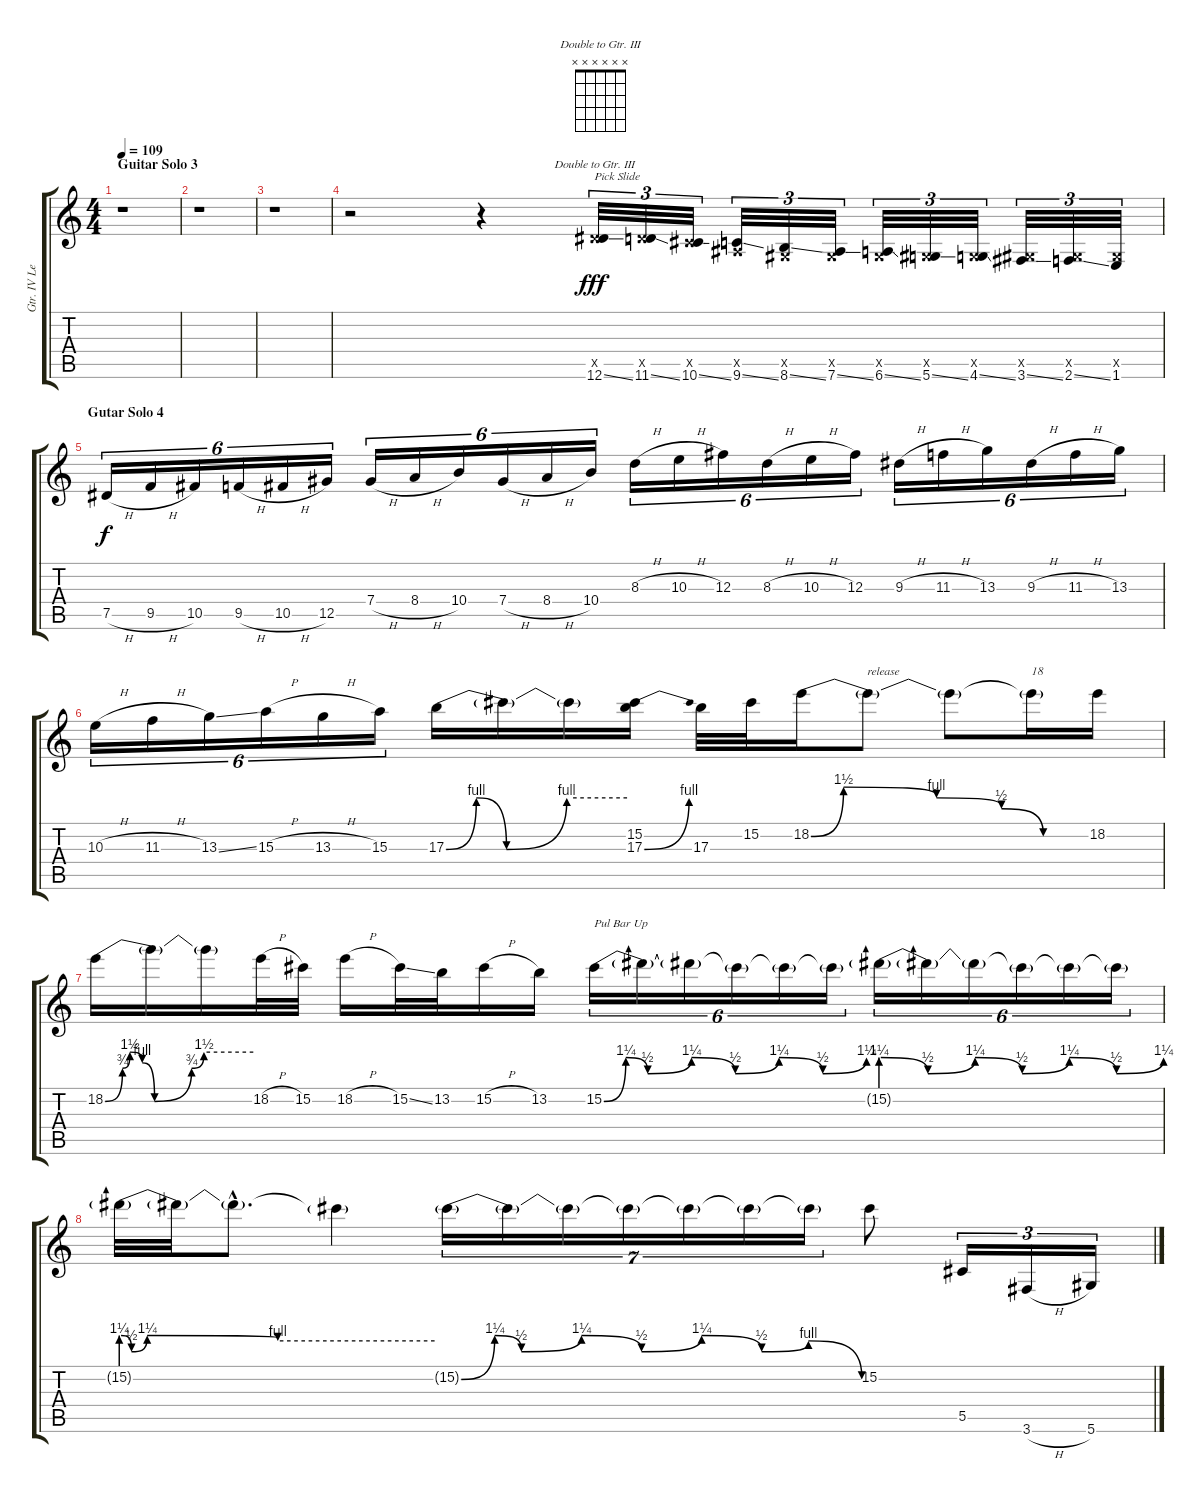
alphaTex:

\track ("Gtr. IV Lead" "Gtr. IV Le") {instrument overdrivenguitar}
\staff {score tabs}
\tuning (Eb4 Bb3 Gb3 Db3 Ab2 Eb2) {hide}
\chord ("Double to Gtr. III" x x x x x x) {firstfret 0}
\ts (4 4)
\section ("" "Guitar Solo 3")
\tempo 109
\clef g2
\ks c
r.1{dy pp} |
r.1 |
r.1 |
r.2 r.4 (7.5{x} 12.6{ss}).32{tu (3 2) ch "Double to Gtr. III" txt "Pick Slide" dy fff instrument guitarfretnoise} (6.5{x} 11.6{ss}).32{tu (3 2)} (4.5{x} 10.6{ss}).32{tu (3 2)} (2.5{x} 9.6{ss}).32{tu (3 2)} (0.5{x} 8.6{ss}).32{tu (3 2)} (0.5{x} 7.6{ss}).32{tu (3 2)} (0.5{x} 6.6{ss}).32{tu (3 2)} (-1.5{x} 5.6{ss}).32{tu (3 2)} (0.5{x} 4.6{ss}).32{tu (3 2)} (0.5{x} 3.6{ss}).32{tu (3 2)} (0.5{x} 2.6{ss}).32{tu (3 2)} (0.5{x} 1.6).32{tu (3 2)} |
\section ("" "Gutar Solo 4")
7.5{h}.16{tu (6 4) dy f instrument overdrivenguitar} 9.5{h}.16{tu (6 4)} 10.5.16{tu (6 4)} 9.5{h}.16{tu (6 4)} 10.5{h}.16{tu (6 4)} 12.5.16{tu (6 4)} 7.4{h}.16{tu (6 4)} 8.4{h}.16{tu (6 4)} 10.4.16{tu (6 4)} 7.4{h}.16{tu (6 4)} 8.4{h}.16{tu (6 4)} 10.4.16{tu (6 4)} 8.3{h}.16{tu (6 4)} 10.3{h}.16{tu (6 4)} 12.3.16{tu (6 4)} 8.3{h}.16{tu (6 4)} 10.3{h}.16{tu (6 4)} 12.3.16{tu (6 4)} 9.3{h}.16{tu (6 4)} 11.3{h}.16{tu (6 4)} 13.3.16{tu (6 4)} 9.3{h}.16{tu (6 4)} 11.3{h}.16{tu (6 4)} 13.3.16{tu (6 4)} |
10.3{h}.16{tu (6 4)} 11.3{h}.16{tu (6 4)} 13.3{ss}.16{tu (6 4)} 15.3{h}.16{tu (6 4)} 13.3{h}.16{tu (6 4)} 15.3.16{tu (6 4)} 17.3{be (custom 0 0 10 4 20 0 40 4 60 4)}.16 17.3{t}.16 17.3{t}.16 (15.2 17.3{be (bend 0 0 60 4)}).16 17.3.32 15.2.32 18.2{be (custom 0 0 7 6 27 4 41 2 50 0 60 0)}.16 18.2{t}.8{txt "release"} 18.2{t}.8 18.2{t}.16{txt "18"} 18.2.16 |
18.2{be (custom 0 0 7 3 10 6 15 4 20 0 35 3 40 6 60 6)}.16 18.2{t}.16 18.2{t}.16 18.2{h}.32 15.2.32 18.2{h}.16 15.2{ss}.32 13.2.32 15.2{h}.16 13.2.16 15.2{be (custom 0 0 5 5 10 2 20 5 30 2 40 5 50 2 60 5)}.16{tu (6 4) txt "Pul Bar Up"} 15.2{t}.16{tu (6 4)} 15.2{t}.16{tu (6 4)} 15.2{t}.16{tu (6 4)} 15.2{t}.16{tu (6 4)} 15.2{t}.16{tu (6 4)} 15.2{be (custom 0 5 10 2 20 5 30 2 40 5 50 2 60 5) g}.16{tu (6 4)} 15.2{t}.16{tu (6 4)} 15.2{t}.16{tu (6 4)} 15.2{t}.16{tu (6 4)} 15.2{t}.16{tu (6 4)} 15.2{t}.16{tu (6 4)} |
15.2{be (custom 0 5 2 2 5 5 30 4 60 4) g}.32 15.2{t}.32 15.2{hac t}.8{d} 15.2{t}.4 15.2{be (custom 0 0 5 5 9 2 18 5 27 2 36 5 45 2 52 4 60 0) g}.16{tu (7 4)} 15.2{t}.16{tu (7 4)} 15.2{t}.16{tu (7 4)} 15.2{t}.16{tu (7 4)} 15.2{t}.16{tu (7 4)} 15.2{t}.16{tu (7 4)} 15.2{t}.16{tu (7 4)} 15.2.8 5.5.16{tu (3 2)} 3.6{h}.16{tu (3 2)} 5.6.16{tu (3 2)}
